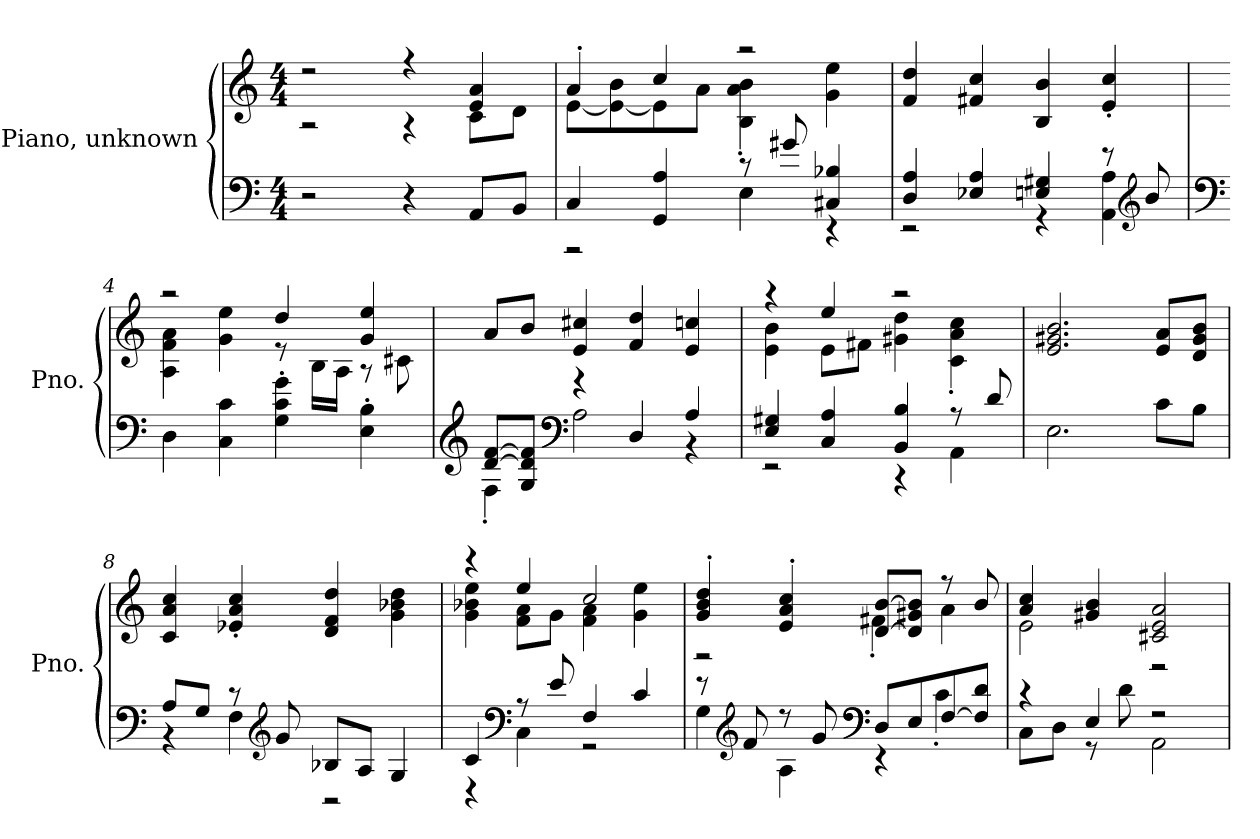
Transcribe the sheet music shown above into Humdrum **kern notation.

**kern	**kern
*part1	*part1
*staff2	*staff1
*I"Piano, unknown	*
*I'Pno.	*
*clefF4	*clefG2
*k[]	*k[]
*M4/4	*M4/4
*MM120	*MM120
=1	=1
*	*^
2r	2r	2r
4r	4r	4r
8AA/L	4e/ 4a/	8c\L
8BB/J	.	8d\J
=2	=2	=2
*^	*	*
4C/	2r	4a'/	[8e\L
.	.	.	8e\_ 8b\
4GG/ 4A/	.	4cc/	8e\]
.	.	.	8a\J
8r	4E\	2r	4B\' 4a\' 4b\'
8g#X/	.	.	.
4C#X/ 4B-X/	4r	.	4g\ 4ee\
*	*	*v	*v
=3	=3	=3
4D/ 4A/	2r	4f/ 4dd/
4E-X/ 4A/	.	4f#X/ 4cc/
4En/ 4G#X/	4r	4B/ 4b/
8r	4AA\ 4A\	4e/' 4cc/'
*clefG2	*	*
8b/	.	.
*v	*v	*
=4	=4
*clefF4	*
*	*^
4D\	2r	4A\ 4f\ 4a\
4C\ 4c\	.	4g\ 4ee\
4G\' 4c\' 4g\'	4dd/	8r
.	.	16B\LL
.	.	16A\JJ
4E\' 4B\'	4g/ 4ee/	8r
.	.	8c#X\
*	*v	*v
!!LO:LB:g=z
=5	=5
*clefG2	*
*^	*
[8d/ [8f/L	4F'\	8a/L
8G/ 8d/] 8f/]J	.	8b/J
*clefF4	*	*
4r	2A\	4e/ 4cc#X/
4D/	.	4f/ 4dd/
4A/	4r	4e/ 4ccn/
=6	=6	=6
*	*	*^
4E/ 4G#X/	2r	4r	4e\ 4b\
4C/ 4A/	.	4ee/	8e\L
.	.	.	8f#X\J
4BB/ 4B/	4r	2r	4g#X\ 4dd\
8r	4AA\	.	4c\' 4a\' 4cc\'
8d/	.	.	.
*v	*v	*	*
*	*v	*v
=7	=7
2.E\	2.e/ 2.g#X/ 2.b/
8c\L	8e/ 8a/L
8B\J	8d/ 8g#/ 8b/J
=8	=8
*^	*
8A/L	4r	4c/ 4a/ 4cc/
8G/J	.	.
8r	4F\	4e-X/' 4a/' 4cc/'
*clefG2	*	*
8g/	.	.
8B-X/L	2r	4d/ 4f/ 4dd/
8A/J	.	.
4G/	.	4g\ 4b-X\ 4dd\
=9	=9	=9
*	*	*^
4c/	4r	4r	4g\ 4b-X\ 4ee\
*clefF4	*	*	*
8r	4C\	4ee/	8f\ 8a\L
8e/	.	.	8g\J
4F/	2r	2cc/	4f\ 4a\
4c/	.	.	4g\ 4ee\
!!LO:LB:g=z	!!
=10	=10	=10	=10
8r	4G\	4g/' 4b/' 4dd/'	2r
*clefG2	*	*	*
8f/	.	.	.
8r	4A\	4e/' 4a/' 4cc/'	.
8g/	.	.	.
*clefF4	*	*	*
8D/L	4r	[8d/ [8b/L	4f#X'\
8E/	.	8d/] 8g#X/ 8b/]J	.
[8F/	4c'\	8r	4a\
8F/] 8d/J	.	8b/	.
=11	=11	=11	=11
4r	8C\L	4a/ 4cc/	2e\
.	8D\J	.	.
4E/	8r	4g#X/ 4b/	.
.	8d\	.	.
2r	2AA\	2c#X/ 2e/ 2a/	2r
*v	*v	*	*
*	*v	*v
=	=
*-	*-
